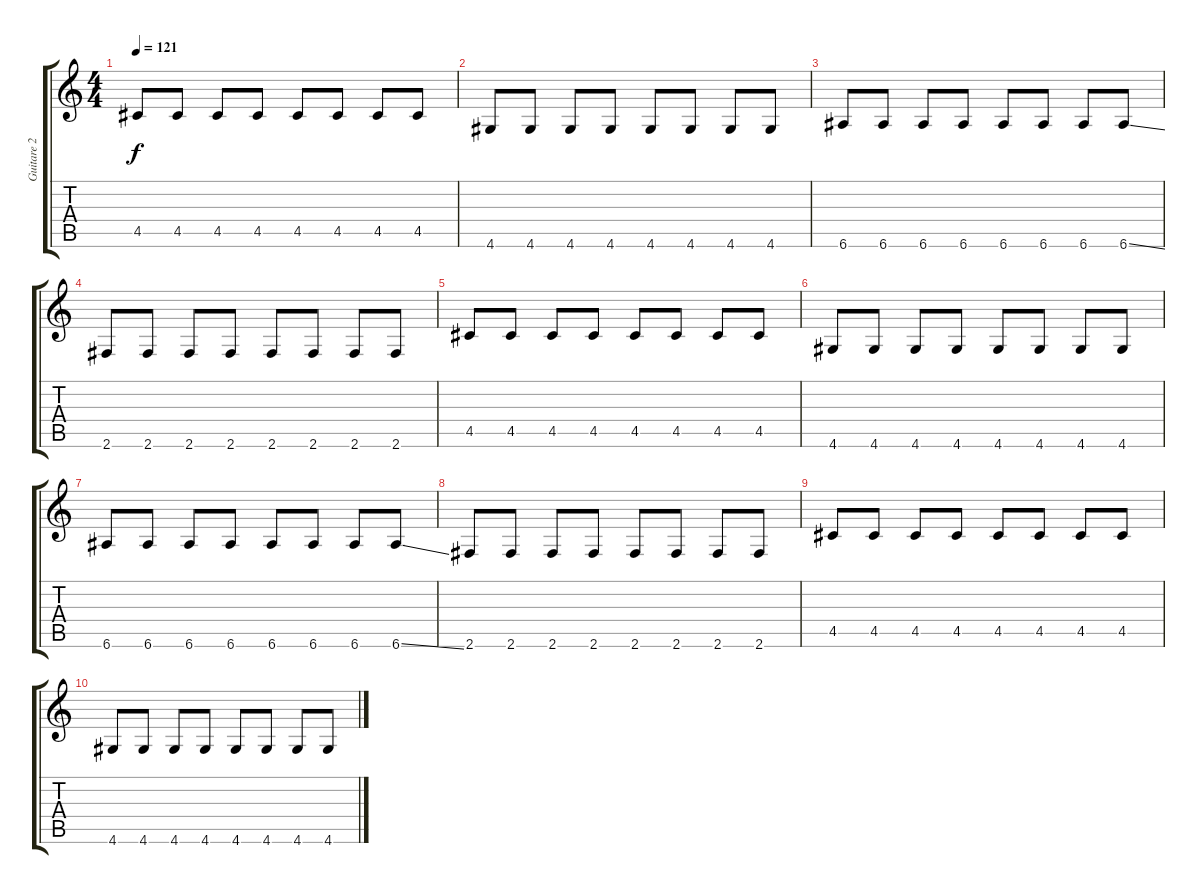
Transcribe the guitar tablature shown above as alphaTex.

\track ("Guitare 2" "Guitare 2") {instrument overdrivenguitar}
\staff {score tabs}
\tuning (E4 B3 G3 D3 A2 E2) {hide}
\ts (4 4)
\tempo 121
\clef g2
\ks c
4.5.8{dy f} 4.5.8 4.5.8 4.5.8 4.5.8 4.5.8 4.5.8 4.5.8 |
4.6.8 4.6.8 4.6.8 4.6.8 4.6.8 4.6.8 4.6.8 4.6.8 |
6.6.8 6.6.8 6.6.8 6.6.8 6.6.8 6.6.8 6.6.8 6.6{ss}.8 |
2.6.8 2.6.8 2.6.8 2.6.8 2.6.8 2.6.8 2.6.8 2.6.8 |
4.5.8 4.5.8 4.5.8 4.5.8 4.5.8 4.5.8 4.5.8 4.5.8 |
4.6.8 4.6.8 4.6.8 4.6.8 4.6.8 4.6.8 4.6.8 4.6.8 |
6.6.8 6.6.8 6.6.8 6.6.8 6.6.8 6.6.8 6.6.8 6.6{ss}.8 |
2.6.8 2.6.8 2.6.8 2.6.8 2.6.8 2.6.8 2.6.8 2.6.8 |
4.5.8 4.5.8 4.5.8 4.5.8 4.5.8 4.5.8 4.5.8 4.5.8 |
4.6.8 4.6.8 4.6.8 4.6.8 4.6.8 4.6.8 4.6.8 4.6.8
